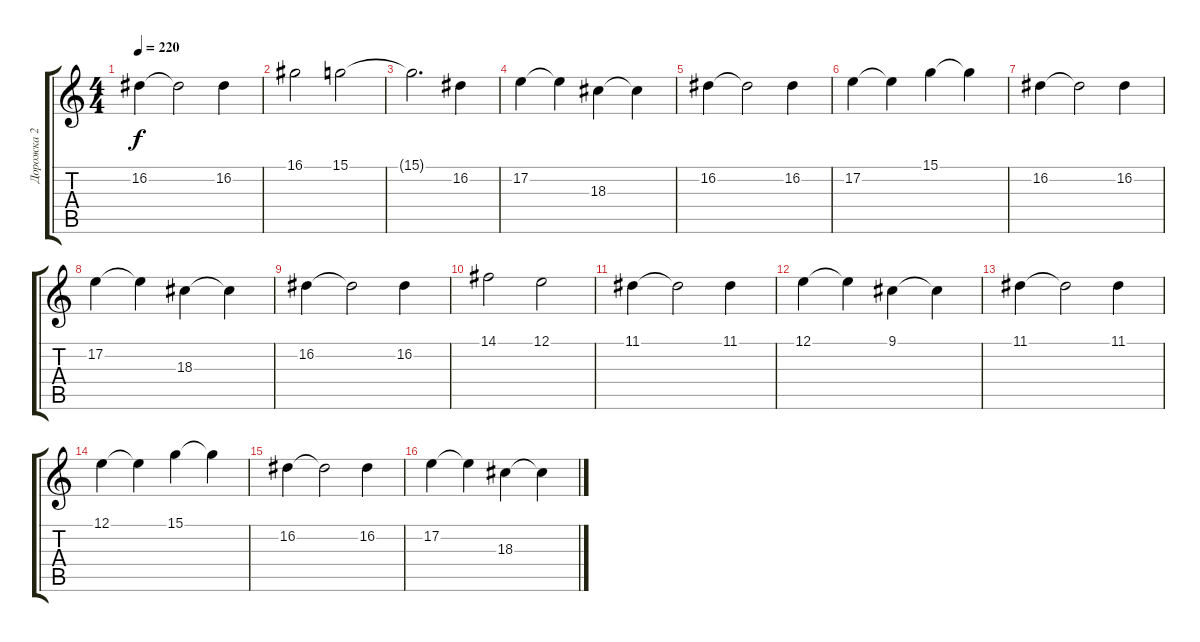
\track ("Дорожка 2" "Дорожка 2") {instrument tremolostrings}
\staff {score tabs}
\tuning (E4 B3 G3 D3 A2 E2) {hide}
\ts (4 4)
\tempo 220
\clef g2
\ks c
16.2.4{dy f} 16.2{t}.2 16.2.4 |
16.1.2 15.1.2 |
15.1{t}.2{d} 16.2.4 |
17.2.4 17.2{t}.4 18.3.4 18.3{t}.4 |
16.2.4 16.2{t}.2 16.2.4 |
17.2.4 17.2{t}.4 15.1.4 15.1{t}.4 |
16.2.4 16.2{t}.2 16.2.4 |
17.2.4 17.2{t}.4 18.3.4 18.3{t}.4 |
16.2.4 16.2{t}.2 16.2.4 |
14.1.2 12.1.2 |
11.1.4 11.1{t}.2 11.1.4 |
12.1.4 12.1{t}.4 9.1.4 9.1{t}.4 |
11.1.4 11.1{t}.2 11.1.4 |
12.1.4 12.1{t}.4 15.1.4 15.1{t}.4 |
16.2.4 16.2{t}.2 16.2.4 |
17.2.4 17.2{t}.4 18.3.4 18.3{t}.4
